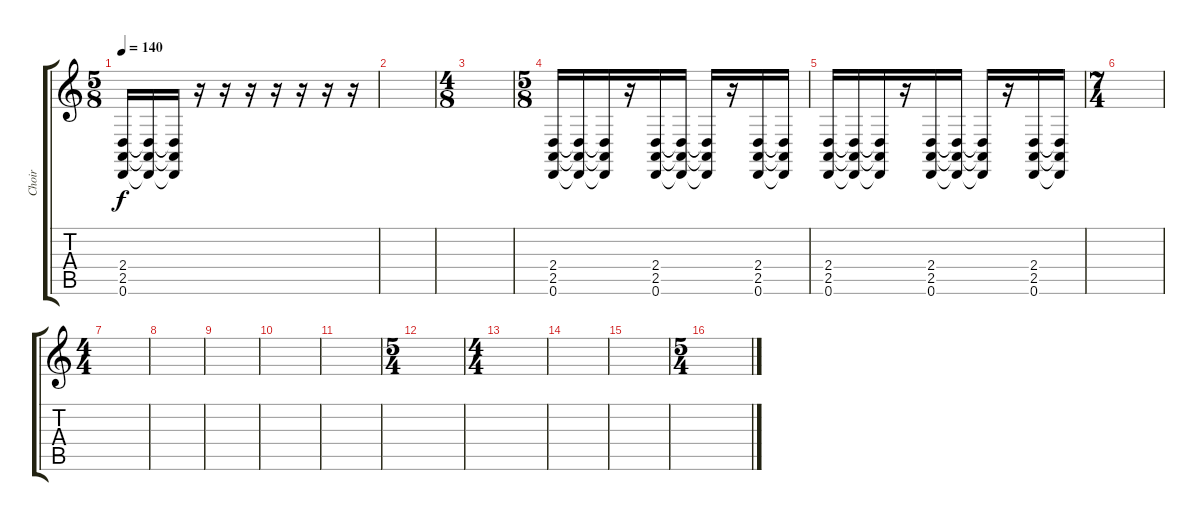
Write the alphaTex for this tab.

\track ("Choir" "Choir") {instrument choiraahs}
\staff {score tabs}
\tuning (D4 A3 F3 C3 G2 D2) {hide}
\ts (5 8)
\tempo 140
\clef g2
\ks c
(2.4 2.5 0.6).16{dy f} (2.4{t} 2.5{t} 0.6{t}).16 (2.4{t} 2.5{t} 0.6{t}).16 r.16 r.16 r.16 r.16 r.16 r.16 r.16 |
|
\ts (4 8)
|
\ts (5 8)
(2.4 2.5 0.6).16 (2.4{t} 2.5{t} 0.6{t}).16 (2.4{t} 2.5{t} 0.6{t}).16 r.16 (2.4 2.5 0.6).16 (2.4{t} 2.5{t} 0.6{t}).16 (2.4{t} 2.5{t} 0.6{t}).16 r.16 (2.4 2.5 0.6).16 (2.4{t} 2.5{t} 0.6{t}).16 |
(2.4 2.5 0.6).16 (2.4{t} 2.5{t} 0.6{t}).16 (2.4{t} 2.5{t} 0.6{t}).16 r.16 (2.4 2.5 0.6).16 (2.4{t} 2.5{t} 0.6{t}).16 (2.4{t} 2.5{t} 0.6{t}).16 r.16 (2.4 2.5 0.6).16 (2.4{t} 2.5{t} 0.6{t}).16 |
\ts (7 4)
|
\ts (4 4)
|
|
|
|
|
\ts (5 4)
|
\ts (4 4)
|
|
|
\ts (5 4)
